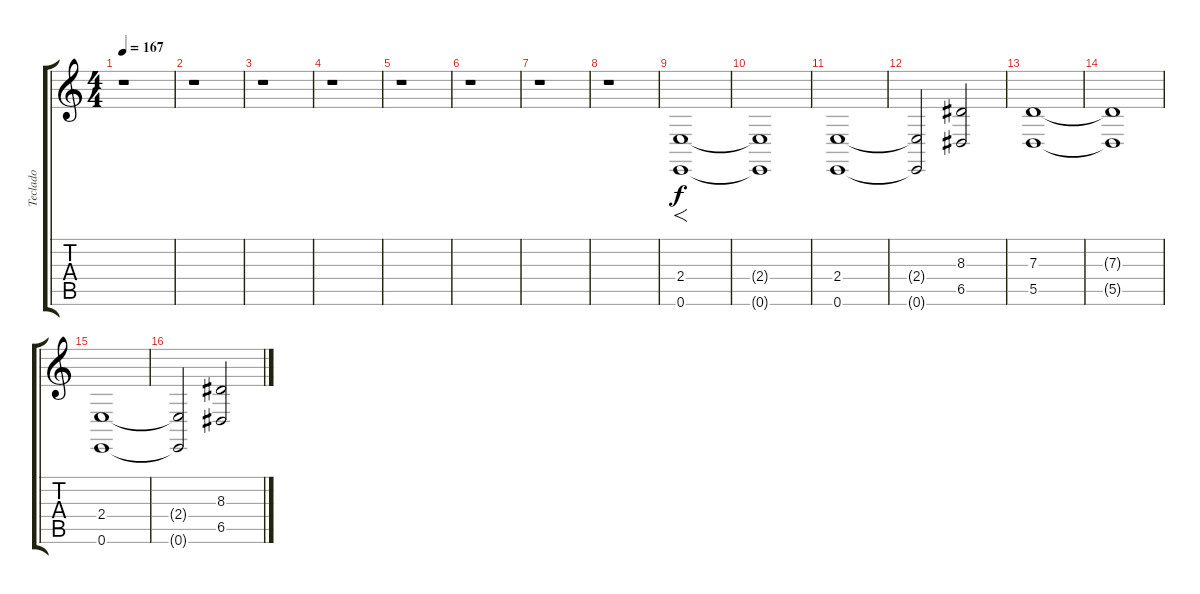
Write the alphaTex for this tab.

\track ("Teclado" "Teclado") {instrument choiraahs}
\staff {score tabs}
\tuning (E4 B3 G3 D3 A2 E2) {hide}
\ts (4 4)
\tempo 167
\clef g2
\ks c
r.1{dy f} |
r.1 |
r.1 |
r.1 |
r.1 |
r.1 |
r.1 |
r.1 |
(2.4 0.6).1{f} |
(2.4{t} 0.6{t}).1 |
(2.4 0.6).1 |
(2.4{t} 0.6{t}).2 (8.3 6.5).2 |
(7.3 5.5).1 |
(7.3{t} 5.5{t}).1 |
(2.4 0.6).1 |
(2.4{t} 0.6{t}).2 (8.3 6.5).2
